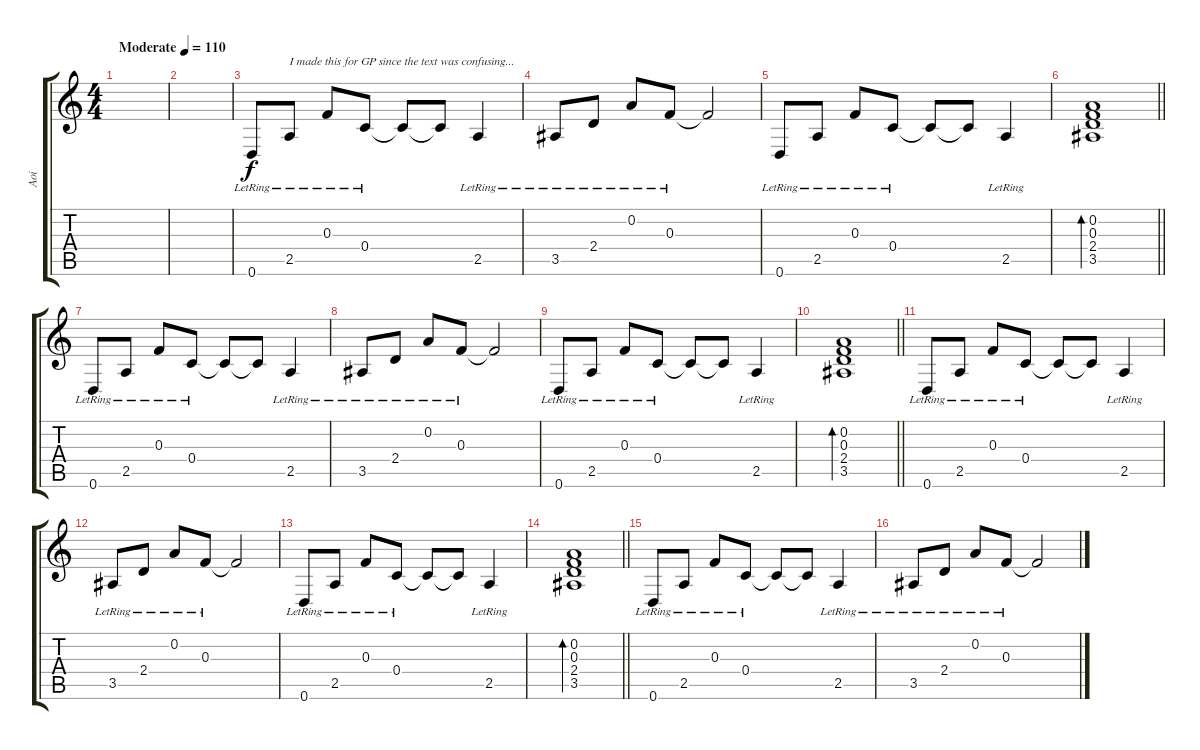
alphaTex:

\track ("Aoi" "Aoi") {instrument acousticguitarsteel}
\staff {score tabs}
\tuning (D4 A3 F3 C3 G2 D2) {hide}
\ts (4 4)
\tempo (110 "Moderate")
\clef g2
\ks c
|
|
0.6{lr}.8 2.5{lr}.8{txt "I made this for GP since the text was confusing..."} 0.3{lr}.8 0.4{lr}.8 0.4{t}.8 0.4{t}.8 2.5{lr}.4 |
3.5{lr}.8 2.4{lr}.8 0.2{lr}.8 0.3{lr}.8 0.3{t}.2 |
0.6{lr}.8 2.5{lr}.8 0.3{lr}.8 0.4{lr}.8 0.4{t}.8 0.4{t}.8 2.5{lr}.4 |
\barLineRight lightlight
(0.2 0.3 2.4 3.5).1{bd 240} |
0.6{lr}.8 2.5{lr}.8 0.3{lr}.8 0.4{lr}.8 0.4{t}.8 0.4{t}.8 2.5{lr}.4 |
3.5{lr}.8 2.4{lr}.8 0.2{lr}.8 0.3{lr}.8 0.3{t}.2 |
0.6{lr}.8 2.5{lr}.8 0.3{lr}.8 0.4{lr}.8 0.4{t}.8 0.4{t}.8 2.5{lr}.4 |
\barLineRight lightlight
(0.2 0.3 2.4 3.5).1{bd 240} |
0.6{lr}.8 2.5{lr}.8 0.3{lr}.8 0.4{lr}.8 0.4{t}.8 0.4{t}.8 2.5{lr}.4 |
3.5{lr}.8 2.4{lr}.8 0.2{lr}.8 0.3{lr}.8 0.3{t}.2 |
0.6{lr}.8 2.5{lr}.8 0.3{lr}.8 0.4{lr}.8 0.4{t}.8 0.4{t}.8 2.5{lr}.4 |
\barLineRight lightlight
(0.2 0.3 2.4 3.5).1{bd 240} |
0.6{lr}.8 2.5{lr}.8 0.3{lr}.8 0.4{lr}.8 0.4{t}.8 0.4{t}.8 2.5{lr}.4 |
3.5{lr}.8 2.4{lr}.8 0.2{lr}.8 0.3{lr}.8 0.3{t}.2
